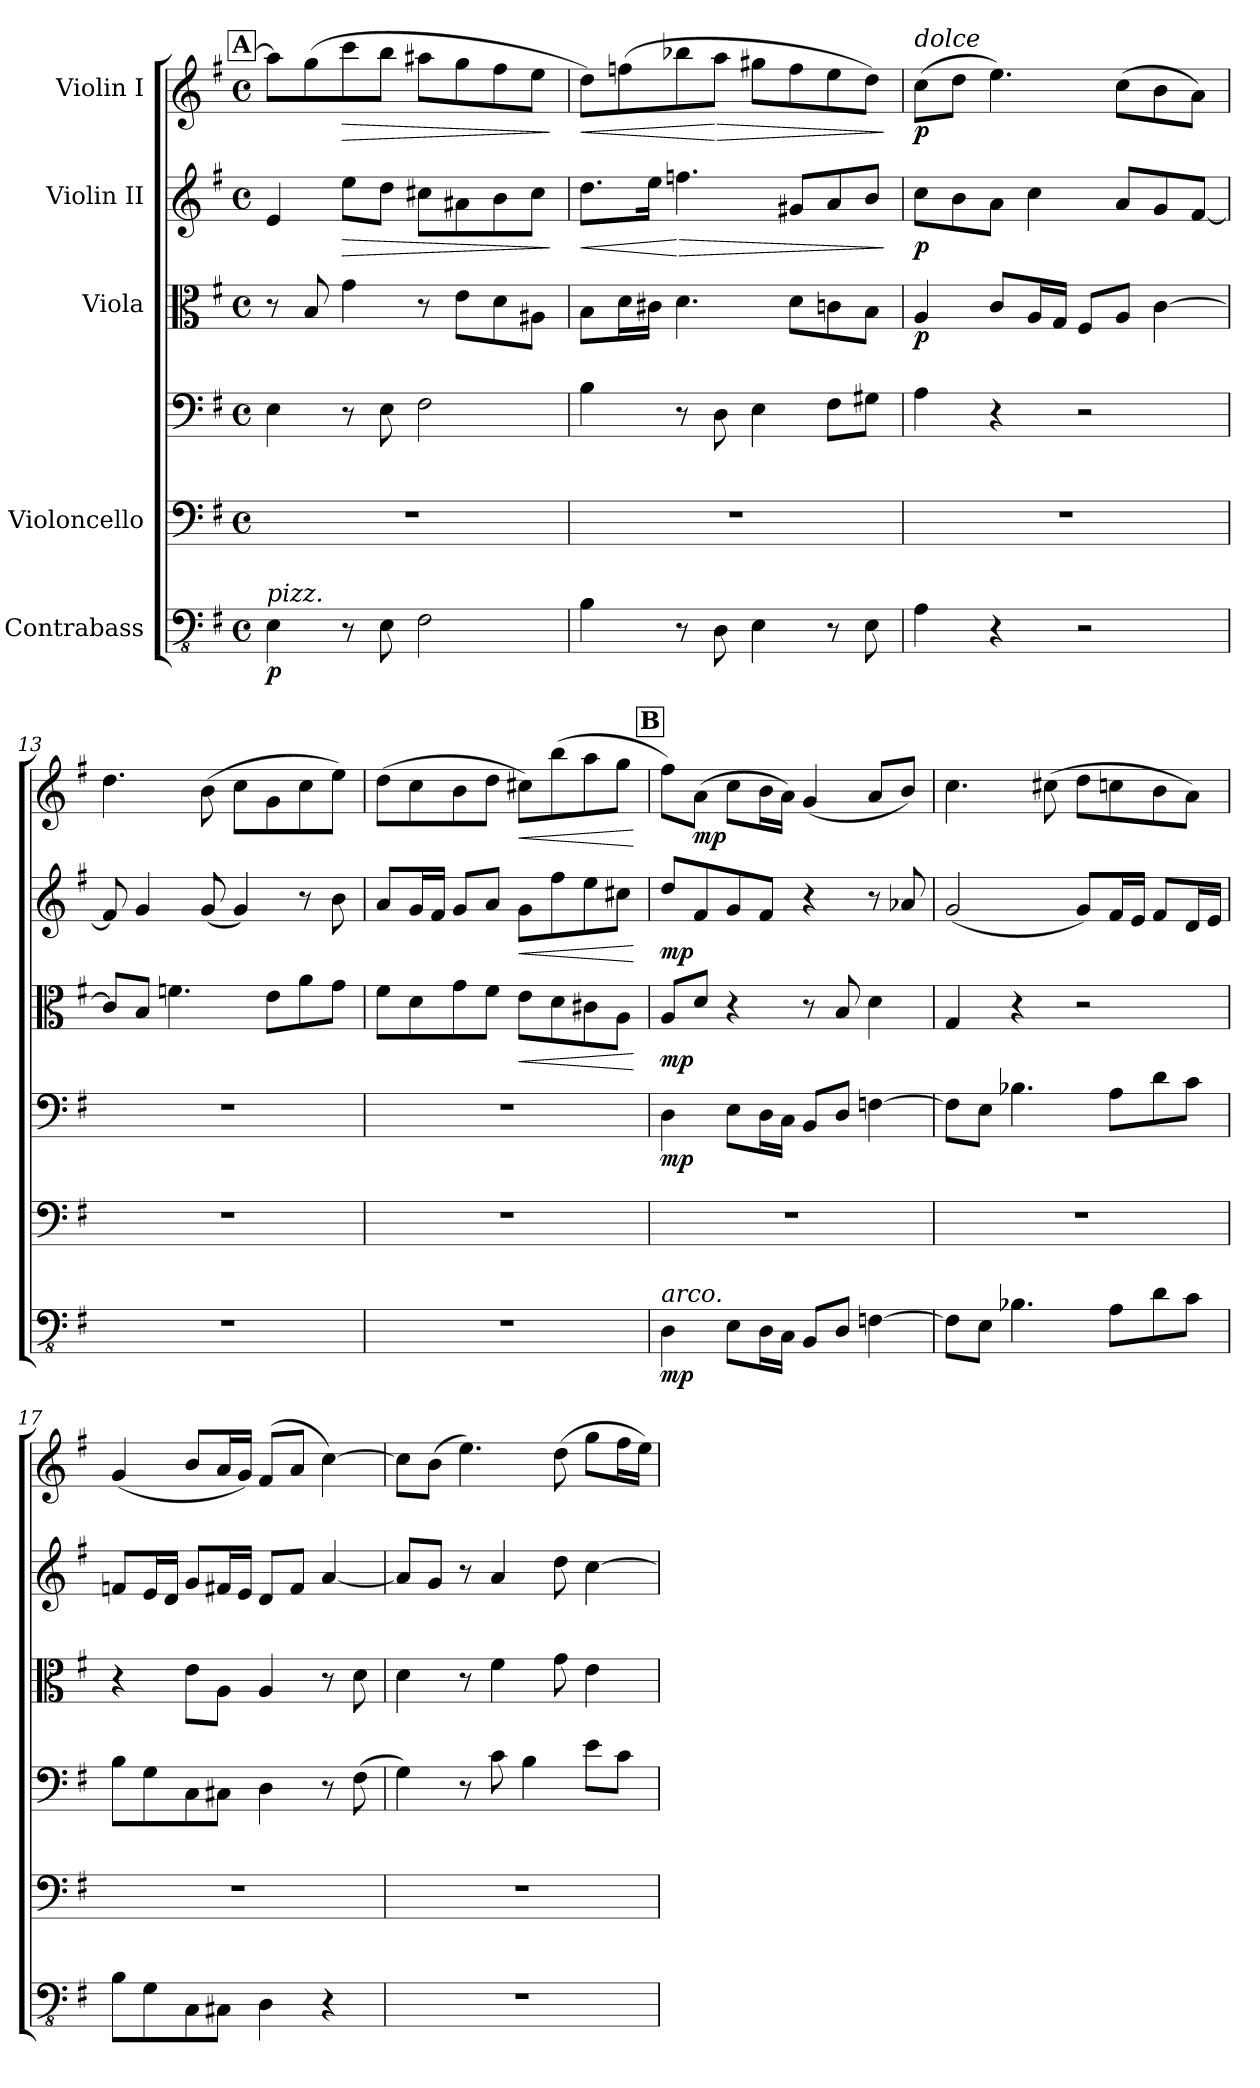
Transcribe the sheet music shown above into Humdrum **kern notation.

**kern	**dynam	**kern	**kern	**dynam	**kern	**dynam	**kern	**dynam	**kern	**dynam
*part5	*part5	*part4	*part4	*part4	*part3	*part3	*part2	*part2	*part1	*part1
*staff6	*staff6	*staff5	*staff4	*staff4/5	*staff3	*staff3	*staff2	*staff2	*staff1	*staff1
*I"Contrabass	*	*I"Violoncello	*	*	*I"Viola	*	*I"Violin II	*	*I"Violin I	*
*clefFv4	*	*clefF4	*clefF4	*	*clefC3	*	*clefG2	*	*clefG2	*
*k[f#]	*	*k[f#]	*k[f#]	*	*k[f#]	*	*k[f#]	*	*k[f#]	*
*M4/4	*	*M4/4	*M4/4	*	*M4/4	*	*M4/4	*	*M4/4	*
*met(c)	*	*met(c)	*met(c)	*	*met(c)	*	*met(c)	*	*met(c)	*
!!LO:REH:place=s1:a:B:fs=14:t=A
=10	=10	=10	=10	=10	=10	=10	=10	=10	=10	=10
!LO:TX:a:i:t=pizz.	!	!	!	!	!	!	!	!	!	!
!	!LO:DY:b	!	!	!	!	!	!	!	!	!
4EE\	p	1r	4E\	.	8r	.	4e/	.	8aa\L]	.
.	.	.	.	.	8B/	.	.	.	(8gg\	.
!	!	!	!	!	!	!	!	!LO:HP:b	!	!LO:HP:b
8r	.	.	8r	.	4g\	.	8ee\L	>	8ccc\	>
8EE\	.	.	8E\	.	.	.	8dd\J	.	8bb\J	.
2FF#\	.	.	2F#\	.	8r	.	8cc#X\L	.	8aa#X\L	.
.	.	.	.	.	8e\L	.	8a#X\	.	8gg\	.
.	.	.	.	.	8d\	.	8b\	.	8ff#\	.
.	.	.	.	.	8A#X\J	.	8cc#\J	.	8ee\J	.
.	.	.	.	.	.	.	.	]	.	]
=11	=11	=11	=11	=11	=11	=11	=11	=11	=11	=11
!	!	!	!	!	!	!	!	!LO:HP:b	!	!LO:HP:b
4BB\	.	1r	4B\	.	8B\L	.	8.dd\L	<	8dd\L)	<
.	.	.	.	.	16d\L	.	.	.	(8ffn\	.
.	.	.	.	.	16c#X\JJ	.	16ee\Jk	.	.	.
!	!	!	!	!	!	!	!	!LO:HP:n=1:b	!	!
8r	.	.	8r	.	4.d\	.	4.ffn\	[ >	8bb-X\	.
!	!	!	!	!	!	!	!	!	!	!LO:HP:n=1:b
8DD\	.	.	8D\	.	.	.	.	.	8aa\J	[ >
4EE\	.	.	4E\	.	.	.	.	.	8gg#X\L	.
.	.	.	.	.	8d\L	.	8g#X/L	.	8ff\	.
8r	.	.	8F#\L	.	8cn\	.	8a/	.	8ee\	.
8EE\	.	.	8G#X\J	.	8B\J	.	8b/J	.	8dd\J)	.
.	.	.	.	.	.	.	.	]	.	]
!!LO:LB:g=z
=12	=12	=12	=12	=12	=12	=12	=12	=12	=12	=12
!	!	!	!	!	!	!	!	!	!LO:TX:a:i:t=dolce	!
!	!	!	!	!	!	!LO:DY:b	!	!LO:DY:b	!	!LO:DY:b
4AA\	.	1r	4A\	.	4A/	p	8cc\L	p	(8cc\L	p
.	.	.	.	.	.	.	8b\	.	8dd\J	.
4r	.	.	4r	.	8c/L	.	8a\J	.	4.ee\)	.
.	.	.	.	.	16A/L	.	4cc\	.	.	.
.	.	.	.	.	16G/JJ	.	.	.	.	.
2r	.	.	2r	.	8F#/L	.	.	.	.	.
.	.	.	.	.	8A/J	.	8a/L	.	(8cc\L	.
.	.	.	.	.	[4c\	.	8g/	.	8b\	.
.	.	.	.	.	.	.	[8f#/J	.	8a\J)	.
=13	=13	=13	=13	=13	=13	=13	=13	=13	=13	=13
1r	.	1r	1r	.	8c/L]	.	8f#/]	.	4.dd\	.
.	.	.	.	.	8B/J	.	4g/	.	.	.
.	.	.	.	.	4.fn\	.	.	.	.	.
.	.	.	.	.	.	.	(8g/	.	(8b\	.
.	.	.	.	.	.	.	4g/)	.	8cc\L	.
.	.	.	.	.	8e\L	.	.	.	8g\	.
.	.	.	.	.	8a\	.	8r	.	8cc\	.
.	.	.	.	.	8g\J	.	8b\	.	8ee\J)	.
=14	=14	=14	=14	=14	=14	=14	=14	=14	=14	=14
1r	.	1r	1r	.	8f#\L	.	8a/L	.	(8dd\L	.
.	.	.	.	.	8d\	.	16g/L	.	8cc\	.
.	.	.	.	.	.	.	16f#/JJ	.	.	.
.	.	.	.	.	8g\	.	8g/L	.	8b\	.
.	.	.	.	.	8f#\J	.	8a/J	.	8dd\J	.
!	!	!	!	!	!	!LO:HP:b	!	!LO:HP:b	!	!LO:HP:b
.	.	.	.	.	8e\L	<	8g\L	<	8cc#X\L)	<
.	.	.	.	.	8d\	.	8ff#\	.	(8bb\	.
.	.	.	.	.	8c#X\	.	8ee\	.	8aa\	.
.	.	.	.	.	8A\J	.	8cc#X\J	.	8gg\J	.
.	.	.	.	.	.	[	.	[	.	[
!!LO:REH:place=s1:a:B:fs=14:t=B
=15	=15	=15	=15	=15	=15	=15	=15	=15	=15	=15
!LO:TX:a:i:t=arco.	!	!	!	!	!	!	!	!	!	!
!	!LO:DY:b	!	!	!LO:DY:b	!	!LO:DY:b	!	!LO:DY:b	!	!
4DD\	mp	1r	4D\	mp	8A/L	mp	8dd/L	mp	8ff#\L)	.
!	!	!	!	!	!	!	!	!	!	!LO:DY:b
.	.	.	.	.	8d/J	.	8f#/	.	(8a\J	mp
8EE\L	.	.	8E\L	.	4r	.	8g/	.	8cc\L	.
16DD\L	.	.	16D\L	.	.	.	8f#/J	.	16b\L	.
16CC\JJ	.	.	16C\JJ	.	.	.	.	.	16a\JJ)	.
8BBB/L	.	.	8BB/L	.	8r	.	4r	.	(4g/	.
8DD/J	.	.	8D/J	.	8B/	.	.	.	.	.
[4FFn\	.	.	[4Fn\	.	4d\	.	8r	.	8a/L	.
.	.	.	.	.	.	.	8a-X/	.	8b/J)	.
=16	=16	=16	=16	=16	=16	=16	=16	=16	=16	=16
8FF\L]	.	1r	8F\L]	.	4G/	.	(2g/	.	4.cc\	.
8EE\J	.	.	8E\J	.	.	.	.	.	.	.
4.BB-X\	.	.	4.B-X\	.	4r	.	.	.	.	.
.	.	.	.	.	.	.	.	.	(8cc#X\	.
.	.	.	.	.	2r	.	8g/L)	.	8dd\L	.
8AA\L	.	.	8A\L	.	.	.	16f#/L	.	8ccn\	.
.	.	.	.	.	.	.	16e/JJ	.	.	.
8D\	.	.	8d\	.	.	.	8f#/L	.	8b\	.
8C\J	.	.	8c\J	.	.	.	16d/L	.	8a\J)	.
.	.	.	.	.	.	.	16e/JJ	.	.	.
=17	=17	=17	=17	=17	=17	=17	=17	=17	=17	=17
8BB\L	.	1r	8B\L	.	4r	.	8fn/L	.	(4g/	.
8GG\	.	.	8G\	.	.	.	16e/L	.	.	.
.	.	.	.	.	.	.	16d/JJ	.	.	.
8CC\	.	.	8C\	.	8e\L	.	8g/L	.	8b/L	.
8CC#X\J	.	.	8C#X\J	.	8A\J	.	16f#X/L	.	16a/L	.
.	.	.	.	.	.	.	16e/JJ	.	16g/JJ)	.
4DD\	.	.	4D\	.	4A/	.	8d/L	.	(8f#/L	.
.	.	.	.	.	.	.	8f#/J	.	8a/J	.
4r	.	.	8r	.	8r	.	[4a/	.	[4cc\)	.
.	.	.	(8F#\	.	8d\	.	.	.	.	.
!!LO:PB:g=z
=18	=18	=18	=18	=18	=18	=18	=18	=18	=18	=18
1r	.	1r	4G\)	.	4d\	.	8a/L]	.	8cc\L]	.
.	.	.	.	.	.	.	8g/J	.	(8b\J	.
.	.	.	8r	.	8r	.	8r	.	4.ee\)	.
.	.	.	8c\	.	4f#\	.	4a/	.	.	.
.	.	.	4B\	.	.	.	.	.	.	.
.	.	.	.	.	8g\	.	8dd\	.	(8dd\	.
.	.	.	8e\L	.	4e\	.	[4cc\	.	8gg\L	.
.	.	.	8c\J	.	.	.	.	.	16ff#\L	.
.	.	.	.	.	.	.	.	.	16ee\JJ)	.
=	=	=	=	=	=	=	=	=	=	=
*-	*-	*-	*-	*-	*-	*-	*-	*-	*-	*-
